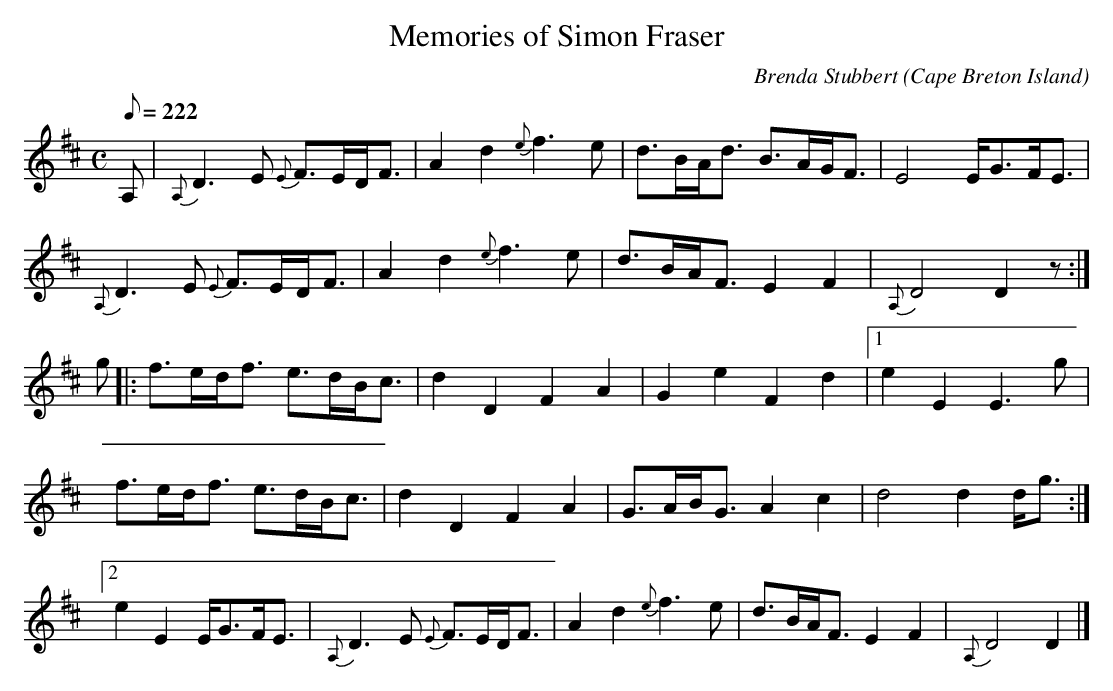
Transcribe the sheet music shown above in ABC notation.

X:1
T:Memories of Simon Fraser
C:Brenda Stubbert
O:Cape Breton Island
L:1/8
Q:222
M:C|
M:C
K:D
A,| {A,}D3 E {E}F>ED<F| A2 d2 {e}f3 e|\
d>BA<d B>AG<F| E4 E<GF<E|
{A,}D3 E {E}F>ED<F| A2 d2 {e}f3 e|\
d>BA<F E2F2| {A,}D4 D2 z:|
g|: f>ed<f e>dB<c| d2 D2 F2 A2| G2 e2 F2 d2|[1 e2 E2 E3 g|
f>ed<f e>dB<c| d2 D2 F2 A2| G>AB<G A2 c2| d4 d2 d<g:|
[2 e2 E2 E<GF<E| {A,}D3 E  {E}F>ED<F|\
A2 d2  {e}f3 e| d>BA<F E2 F2| {A,}D4 D2|]
